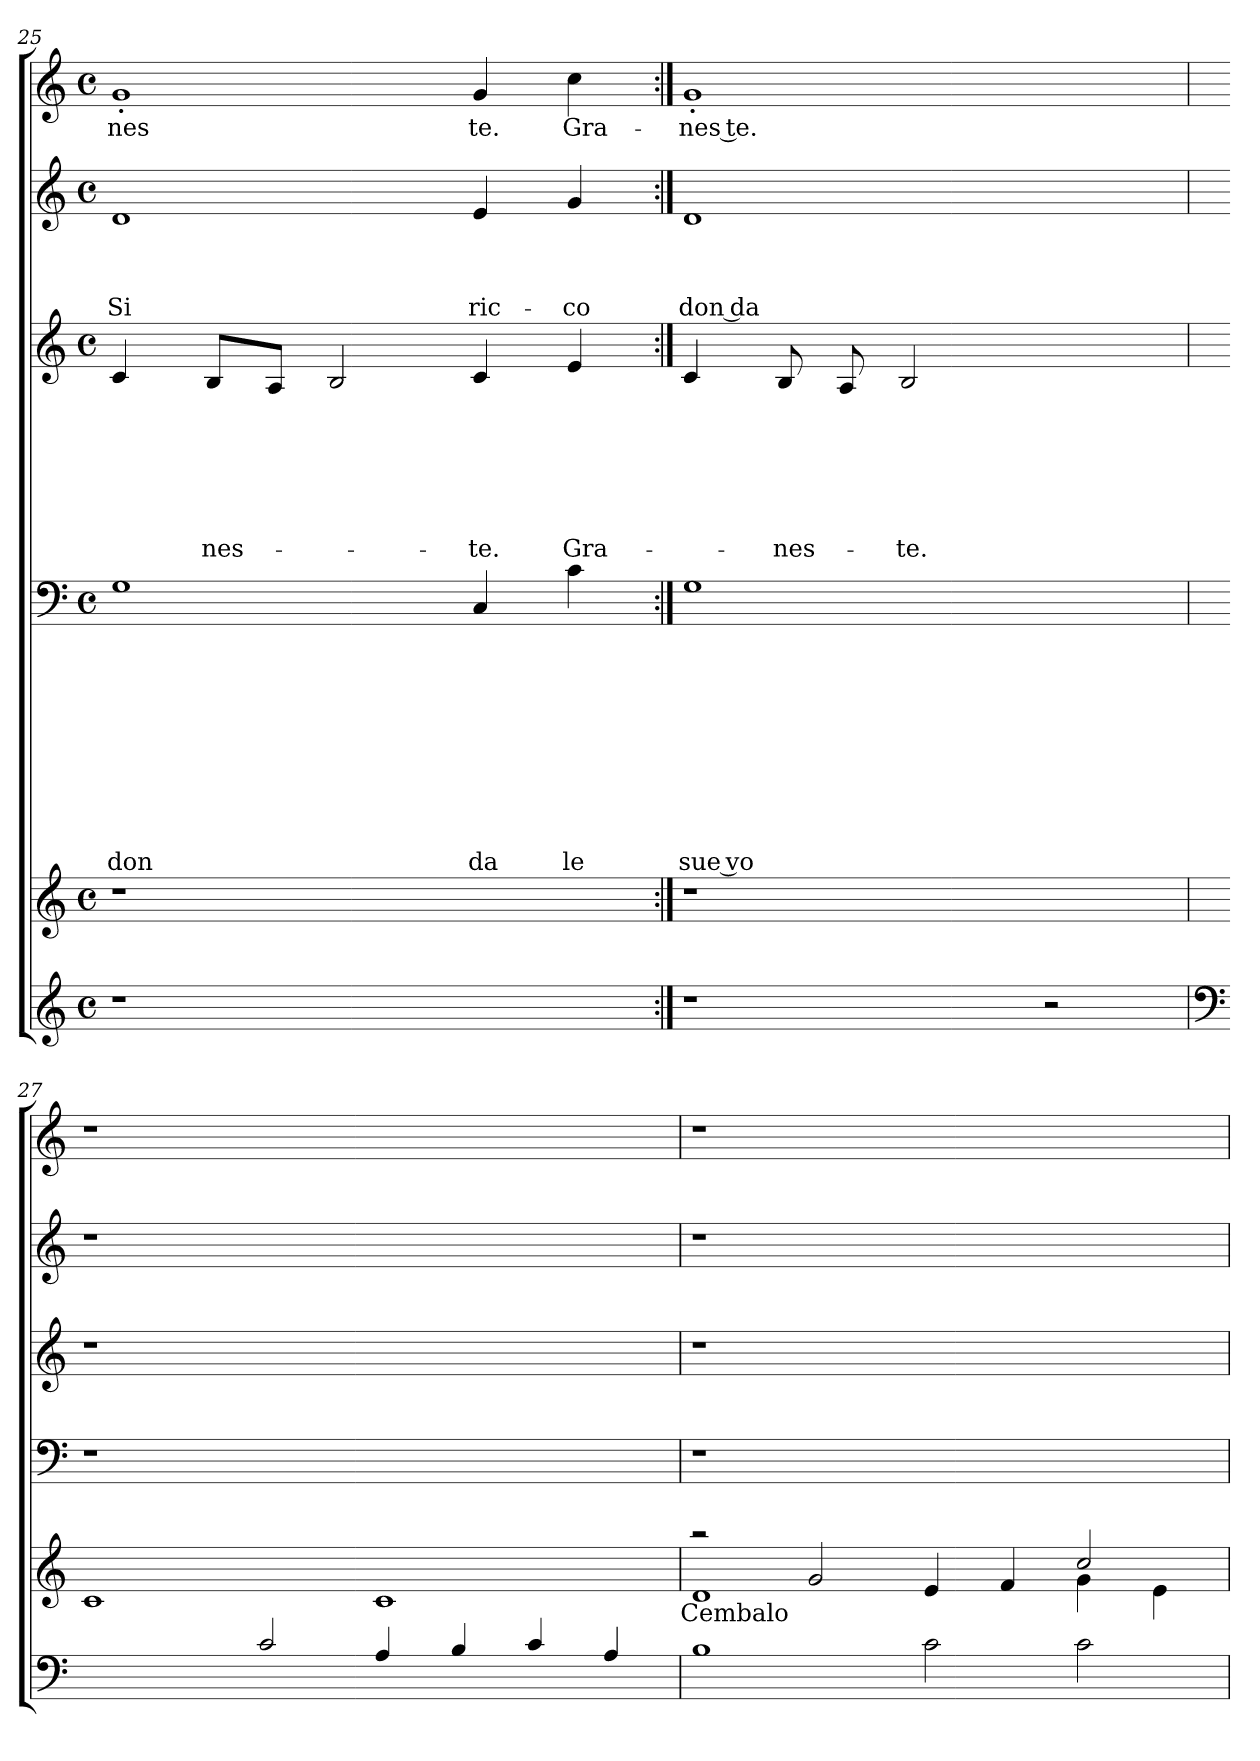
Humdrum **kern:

**kern	**kern	**kern	**text	**text	**text	**text	**text	**text	**text	**text	**text	**text	**kern	**text	**text	**text	**text	**text	**text	**text	**kern	**text	**text	**text	**text	**kern	**text
*part5	*part5	*part4	*part4	*part4	*part4	*part4	*part4	*part4	*part4	*part4	*part4	*part4	*part3	*part3	*part3	*part3	*part3	*part3	*part3	*part3	*part2	*part2	*part2	*part2	*part2	*part1	*part1
*staff6	*staff5	*staff4	*staff4	*staff4	*staff4	*staff4	*staff4	*staff4	*staff4	*staff4	*staff4	*staff4	*staff3	*staff3	*staff3	*staff3	*staff3	*staff3	*staff3	*staff3	*staff2	*staff2	*staff2	*staff2	*staff2	*staff1	*staff1
!!LO:LB:g=z
*clefG2	*clefG2	*clefF4	*	*	*	*	*	*	*	*	*	*	*clefG2	*	*	*	*	*	*	*	*clefG2	*	*	*	*	*clefG2	*
*k[]	*k[]	*k[]	*	*	*	*	*	*	*	*	*	*	*k[]	*	*	*	*	*	*	*	*k[]	*	*	*	*	*k[]	*
*C:	*C:	*C:	*	*	*	*	*	*	*	*	*	*	*C:	*	*	*	*	*	*	*	*C:	*	*	*	*	*C:	*
*M4/4	*M4/4	*M4/4	*	*	*	*	*	*	*	*	*	*	*M4/4	*	*	*	*	*	*	*	*M4/4	*	*	*	*	*M4/4	*
*met(c)	*met(c)	*met(c)	*	*	*	*	*	*	*	*	*	*	*met(c)	*	*	*	*	*	*	*	*met(c)	*	*	*	*	*met(c)	*
=25	=25	=25	=25	=25	=25	=25	=25	=25	=25	=25	=25	=25	=25	=25	=25	=25	=25	=25	=25	=25	=25	=25	=25	=25	=25	=25	=25
!	!	!	!	!	!	!	!	!	!	!	!	!LO:LY:b	!	!	!	!	!	!	!	!	!	!	!	!	!LO:LY:b	!	!LO:LY:b
1r	1r	1G	.	.	.	.	.	.	.	.	.	don	4c/	.	.	.	.	.	.	.	1d	.	.	.	Si	1g'<	-nes
!	!	!	!	!	!	!	!	!	!	!	!	!	!	!	!	!	!	!	!	!LO:LY:b	!	!	!	!	!	!	!
.	.	.	.	.	.	.	.	.	.	.	.	.	8B/L	.	.	.	.	.	.	-nes-	.	.	.	.	.	.	.
.	.	.	.	.	.	.	.	.	.	.	.	.	8A/J	.	.	.	.	.	.	.	.	.	.	.	.	.	.
.	.	.	.	.	.	.	.	.	.	.	.	.	2B/	.	.	.	.	.	.	.	.	.	.	.	.	.	.
!	!	!	!	!	!	!	!	!	!	!	!	!LO:LY:b	!	!	!	!	!	!	!	!LO:LY:b	!	!	!	!	!LO:LY:b	!	!LO:LY:b
2ryy	2ryy	4C/	.	.	.	.	.	.	.	.	.	da	4c/	.	.	.	.	.	.	-te.	4e/	.	.	.	ric-	4g/	te.
!	!	!	!	!	!	!	!	!	!	!	!	!LO:LY:b	!	!	!	!	!	!	!	!LO:LY:b	!	!	!	!	!LO:LY:b	!	!LO:LY:b
.	.	4c\	.	.	.	.	.	.	.	.	.	le	4e/	.	.	.	.	.	.	Gra-	4g/	.	.	.	-co	4cc\	Gra-
=26:|!	=26:|!	=26:|!	=26:|!	=26:|!	=26:|!	=26:|!	=26:|!	=26:|!	=26:|!	=26:|!	=26:|!	=26:|!	=26:|!	=26:|!	=26:|!	=26:|!	=26:|!	=26:|!	=26:|!	=26:|!	=26:|!	=26:|!	=26:|!	=26:|!	=26:|!	=26:|!	=26:|!
!	!	!	!	!	!	!	!	!	!	!	!	!LO:LY:b	!	!	!	!	!	!	!	!	!	!	!	!	!LO:LY:b	!	!LO:LY:b
1r	1r	1G	.	.	.	.	.	.	.	.	.	sue vo	4c/	.	.	.	.	.	.	.	1d	.	.	.	don da	1g'<	-nes te.
!	!	!	!	!	!	!	!	!	!	!	!	!	!	!	!	!	!	!	!	!LO:LY:b	!	!	!	!	!	!	!
.	.	.	.	.	.	.	.	.	.	.	.	.	8B/	.	.	.	.	.	.	-nes-	.	.	.	.	.	.	.
.	.	.	.	.	.	.	.	.	.	.	.	.	8A/	.	.	.	.	.	.	.	.	.	.	.	.	.	.
!	!	!	!	!	!	!	!	!	!	!	!	!	!	!	!	!	!	!	!	!LO:LY:b	!	!	!	!	!	!	!
.	.	.	.	.	.	.	.	.	.	.	.	.	2B/	.	.	.	.	.	.	-te.	.	.	.	.	.	.	.
2r	2ryy	2ryy	.	.	.	.	.	.	.	.	.	.	2ryy	.	.	.	.	.	.	.	2ryy	.	.	.	.	2ryy	.
!!LO:PB:g=z
=27	=27	=27	=27	=27	=27	=27	=27	=27	=27	=27	=27	=27	=27	=27	=27	=27	=27	=27	=27	=27	=27	=27	=27	=27	=27	=27	=27
*clefF4	*	*	*	*	*	*	*	*	*	*	*	*	*	*	*	*	*	*	*	*	*	*	*	*	*	*	*
1ryy	1c	1r	.	.	.	.	.	.	.	.	.	.	1r	.	.	.	.	.	.	.	1r	.	.	.	.	1r	.
2c/	2ryy	1.ryy	.	.	.	.	.	.	.	.	.	.	1.ryy	.	.	.	.	.	.	.	1.ryy	.	.	.	.	1.ryy	.
4A/	1c	.	.	.	.	.	.	.	.	.	.	.	.	.	.	.	.	.	.	.	.	.	.	.	.	.	.
4B/	.	.	.	.	.	.	.	.	.	.	.	.	.	.	.	.	.	.	.	.	.	.	.	.	.	.	.
4c/	.	.	.	.	.	.	.	.	.	.	.	.	.	.	.	.	.	.	.	.	.	.	.	.	.	.	.
4A/	.	.	.	.	.	.	.	.	.	.	.	.	.	.	.	.	.	.	.	.	.	.	.	.	.	.	.
!	!LO:TX:b:t=Cembalo	!	!	!	!	!	!	!	!	!	!	!	!	!	!	!	!	!	!	!	!	!	!	!	!	!	!
=28	=28	=28	=28	=28	=28	=28	=28	=28	=28	=28	=28	=28	=28	=28	=28	=28	=28	=28	=28	=28	=28	=28	=28	=28	=28	=28	=28
*	*^	*	*	*	*	*	*	*	*	*	*	*	*	*	*	*	*	*	*	*	*	*	*	*	*	*	*
1B	2raa	1d	1r	.	.	.	.	.	.	.	.	.	.	1r	.	.	.	.	.	.	.	1r	.	.	.	.	1r	.
.	2g/	.	.	.	.	.	.	.	.	.	.	.	.	.	.	.	.	.	.	.	.	.	.	.	.	.	.	.
2c\	4e/	2ryy	1ryy	.	.	.	.	.	.	.	.	.	.	1ryy	.	.	.	.	.	.	.	1ryy	.	.	.	.	1ryy	.
.	4f/	.	.	.	.	.	.	.	.	.	.	.	.	.	.	.	.	.	.	.	.	.	.	.	.	.	.	.
2c\	4g\	2cc/	.	.	.	.	.	.	.	.	.	.	.	.	.	.	.	.	.	.	.	.	.	.	.	.	.	.
.	4e\	.	.	.	.	.	.	.	.	.	.	.	.	.	.	.	.	.	.	.	.	.	.	.	.	.	.	.
*	*v	*v	*	*	*	*	*	*	*	*	*	*	*	*	*	*	*	*	*	*	*	*	*	*	*	*	*	*
=	=	=	=	=	=	=	=	=	=	=	=	=	=	=	=	=	=	=	=	=	=	=	=	=	=	=	=
*-	*-	*-	*-	*-	*-	*-	*-	*-	*-	*-	*-	*-	*-	*-	*-	*-	*-	*-	*-	*-	*-	*-	*-	*-	*-	*-	*-
